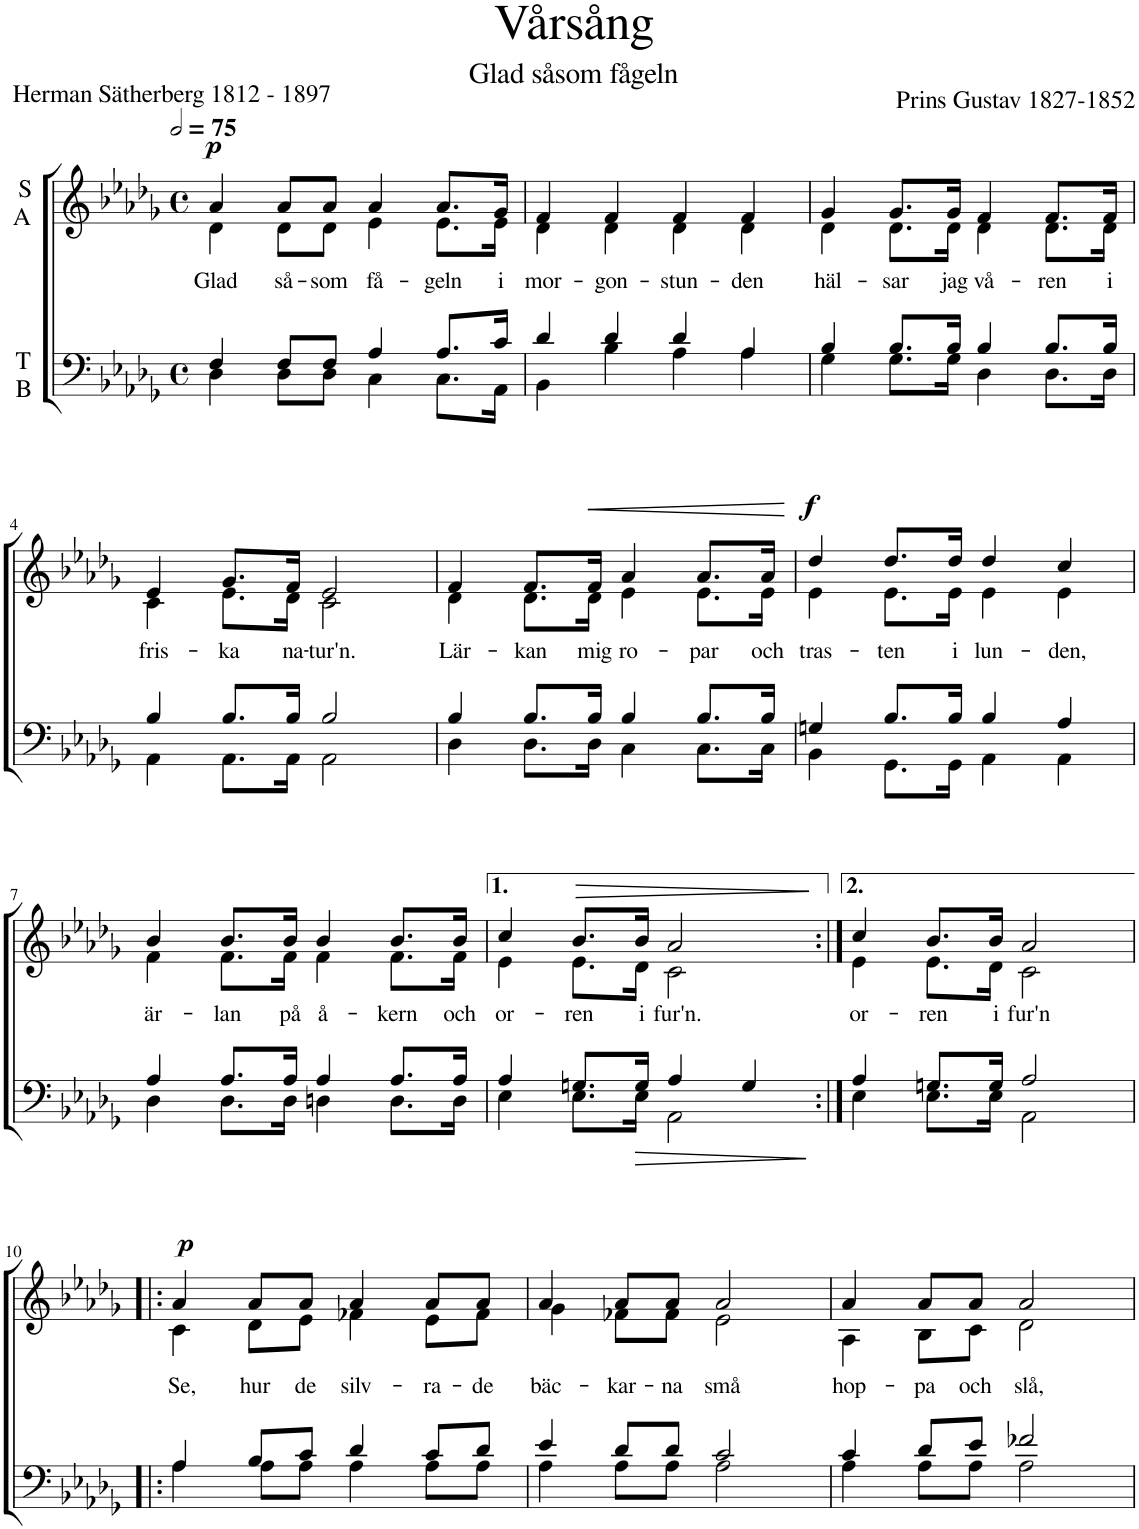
**kern	**dynam	**kern	**text	**dynam
*part2	*part2	*part1	*part1	*part1
*staff2	*staff2	*staff1	*staff1	*staff1
*I"T B	*	*I"S A	*	*
*clefF4	*	*clefG2	*	*
*k[b-e-a-d-g-]	*	*k[b-e-a-d-g-]	*	*
*M4/4	*	*M4/4	*	*
*met(c)	*	*met(c)	*	*
*MM150	*	*MM150	*	*
=1	=1	=1	=1	=1
*^	*	*	*	*
!	!	!	!	!LO:LY:b	!LO:DY:a
*	*	*	*^	*	*
4F/	4D-\	.	4a-/	4d-\	Glad	p
!	!	!	!	!	!LO:LY:b	!
8F/L	8D-\L	.	8a-/L	8d-\L	så-	.
!	!	!	!	!	!LO:LY:b	!
8F/J	8D-\J	.	8a-/J	8d-\J	-som	.
!	!	!	!	!	!LO:LY:b	!
4A-/	4C\	.	4a-/	4e-\	få-	.
!	!	!	!	!	!LO:LY:b	!
8.A-/L	8.C\L	.	8.a-/L	8.e-\L	-geln	.
!	!	!	!	!	!LO:LY:b	!
16c/Jk	16AA-\Jk	.	16g-/Jk	16e-\Jk	i	.
=2	=2	=2	=2	=2	=2	=2
!	!	!	!	!	!LO:LY:b	!
4d-/	4BB-\	.	4f/	4d-\	mor-	.
!	!	!	!	!	!LO:LY:b	!
4d-/	4B-\	.	4f/	4d-\	-gon-	.
!	!	!	!	!	!LO:LY:b	!
4d-/	4A-\	.	4f/	4d-\	-stun-	.
!	!	!	!	!	!LO:LY:b	!
4A-/	4A-\	.	4f/	4d-\	-den	.
=3	=3	=3	=3	=3	=3	=3
!	!	!	!	!	!LO:LY:b	!
4B-/	4G-\	.	4g-/	4d-\	häl-	.
!	!	!	!	!	!LO:LY:b	!
8.B-/L	8.G-\L	.	8.g-/L	8.d-\L	-sar	.
!	!	!	!	!	!LO:LY:b	!
16B-/Jk	16G-\Jk	.	16g-/Jk	16d-\Jk	jag	.
!	!	!	!	!	!LO:LY:b	!
4B-/	4D-\	.	4f/	4d-\	vå-	.
!	!	!	!	!	!LO:LY:b	!
8.B-/L	8.D-\L	.	8.f/L	8.d-\L	-ren	.
!	!	!	!	!	!LO:LY:b	!
16B-/Jk	16D-\Jk	.	16f/Jk	16d-\Jk	i	.
!!LO:LB:g=z	!!
=4	=4	=4	=4	=4	=4	=4
!	!	!	!	!	!LO:LY:b	!
4B-/	4AA-\	.	4e-/	4c\	fris-	.
!	!	!	!	!	!LO:LY:b	!
8.B-/L	8.AA-\L	.	8.g-/L	8.e-\L	-ka	.
!	!	!	!	!	!LO:LY:b	!
16B-/Jk	16AA-\Jk	.	16f/Jk	16d-\Jk	na-	.
!	!	!	!	!	!LO:LY:b	!
2B-/	2AA-\	.	2e-/	2c\	-tur'n.	.
=5	=5	=5	=5	=5	=5	=5
!	!	!	!	!	!LO:LY:b	!
4B-/	4D-\	.	4f/	4d-\	Lär-	.
!	!	!	!	!	!LO:LY:b	!
8.B-/L	8.D-\L	.	8.f/L	8.d-\L	-kan	.
!	!	!	!	!	!LO:LY:b	!LO:HP:b
16B-/Jk	16D-\Jk	.	16f/Jk	16d-\Jk	mig	<
!	!	!	!	!	!LO:LY:b	!
4B-/	4C\	.	4a-/	4e-\	ro-	.
!	!	!	!	!	!LO:LY:b	!
8.B-/L	8.C\L	.	8.a-/L	8.e-\L	-par	.
!	!	!	!	!	!LO:LY:b	!
16B-/Jk	16C\Jk	.	16a-/Jk	16e-\Jk	och	.
*v	*v	*	*	*	*	*
*	*	*v	*v	*	*
.	.	.	.	[
=6	=6	=6	=6	=6
*^	*	*	*	*
!	!	!	!	!LO:LY:b	!LO:DY:a
*	*	*	*^	*	*
4Gn/	4BB-\	.	4dd-/	4e-\	tras-	f
!	!	!	!	!	!LO:LY:b	!
8.B-/L	8.GG-\L	.	8.dd-/L	8.e-\L	-ten	.
!	!	!	!	!	!LO:LY:b	!
16B-/Jk	16GG-\Jk	.	16dd-/Jk	16e-\Jk	i	.
!	!	!	!	!	!LO:LY:b	!
4B-/	4AA-\	.	4dd-/	4e-\	lun-	.
!	!	!	!	!	!LO:LY:b	!
4A-/	4AA-\	.	4cc/	4e-\	-den,	.
!!LO:LB:g=z	!!
=7	=7	=7	=7	=7	=7	=7
!	!	!	!	!	!LO:LY:b	!
4A-/	4D-\	.	4b-/	4f\	är-	.
!	!	!	!	!	!LO:LY:b	!
8.A-/L	8.D-\L	.	8.b-/L	8.f\L	-lan	.
!	!	!	!	!	!LO:LY:b	!
16A-/Jk	16D-\Jk	.	16b-/Jk	16f\Jk	på	.
!	!	!	!	!	!LO:LY:b	!
4A-/	4Dn\	.	4b-/	4f\	å-	.
!	!	!	!	!	!LO:LY:b	!
8.A-/L	8.D\L	.	8.b-/L	8.f\L	-kern	.
!	!	!	!	!	!LO:LY:b	!
16A-/Jk	16D\Jk	.	16b-/Jk	16f\Jk	och	.
=8	=8	=8	=8	=8	=8	=8
!	!	!	!	!	!LO:LY:b	!
4A-/	4E-\	.	4cc/	4e-\	or-	.
!	!	!	!	!	!LO:LY:b	!LO:HP:b
8.Gn/L	8.E-\L	.	8.b-/L	8.e-\L	-ren	>
!	!	!LO:HP:b	!	!	!LO:LY:b	!
16G/Jk	16E-\Jk	>	16b-/Jk	16d-\Jk	i	.
!	!	!	!	!	!LO:LY:b	!
4A-/	2AA-\	.	2a-/	2c\	fur'n.	.
4G/	.	.	.	.	.	.
*v	*v	*	*	*	*	*
*	*	*v	*v	*	*
.	]	.	.	]
=9:|!	=9:|!	=9:|!	=9:|!	=9:|!
*^	*	*	*	*
!	!	!	!	!LO:LY:b	!
*	*	*	*^	*	*
4A-/	4E-\	.	4cc/	4e-\	or-	.
!	!	!	!	!	!LO:LY:b	!
8.Gn/L	8.E-\L	.	8.b-/L	8.e-\L	-ren	.
!	!	!	!	!	!LO:LY:b	!
16G/Jk	16E-\Jk	.	16b-/Jk	16d-\Jk	i	.
!	!	!	!	!	!LO:LY:b	!
2A-/	2AA-\	.	2a-/	2c\	fur'n	.
!!LO:LB:g=z	!!
=10!|:	=10!|:	=10!|:	=10!|:	=10!|:	=10!|:	=10!|:
!	!	!	!	!	!LO:LY:b	!LO:DY:a
4A-/	4A-\	.	4a-/	4c\	Se,	p
!	!	!	!	!	!LO:LY:b	!
8B-/L	8A-\L	.	8a-/L	8d-\L	hur	.
!	!	!	!	!	!LO:LY:b	!
8c/J	8A-\J	.	8a-/J	8e-\J	de	.
!	!	!	!	!	!LO:LY:b	!
4d-/	4A-\	.	4a-/	4f-X\	silv-	.
!	!	!	!	!	!LO:LY:b	!
8c/L	8A-\L	.	8a-/L	8e-\L	-ra-	.
!	!	!	!	!	!LO:LY:b	!
8d-/J	8A-\J	.	8a-/J	8f-\J	-de	.
=11	=11	=11	=11	=11	=11	=11
!	!	!	!	!	!LO:LY:b	!
4e-/	4A-\	.	4a-/	4g-\	bäc-	.
!	!	!	!	!	!LO:LY:b	!
8d-/L	8A-\L	.	8a-/L	8f-X\L	-kar-	.
!	!	!	!	!	!LO:LY:b	!
8d-/J	8A-\J	.	8a-/J	8f-\J	-na	.
!	!	!	!	!	!LO:LY:b	!
2c/	2A-\	.	2a-/	2e-\	små	.
=12	=12	=12	=12	=12	=12	=12
!	!	!	!	!	!LO:LY:b	!
4c/	4A-\	.	4a-/	4A-\	hop-	.
!	!	!	!	!	!LO:LY:b	!
8d-/L	8A-\L	.	8a-/L	8B-\L	-pa	.
!	!	!	!	!	!LO:LY:b	!
8e-/J	8A-\J	.	8a-/J	8c\J	och	.
!	!	!	!	!	!LO:LY:b	!
2f-X/	2A-\	.	2a-/	2d-\	slå,	.
*v	*v	*	*	*	*	*
*	*	*v	*v	*	*
=	=	=	=	=
*-	*-	*-	*-	*-
